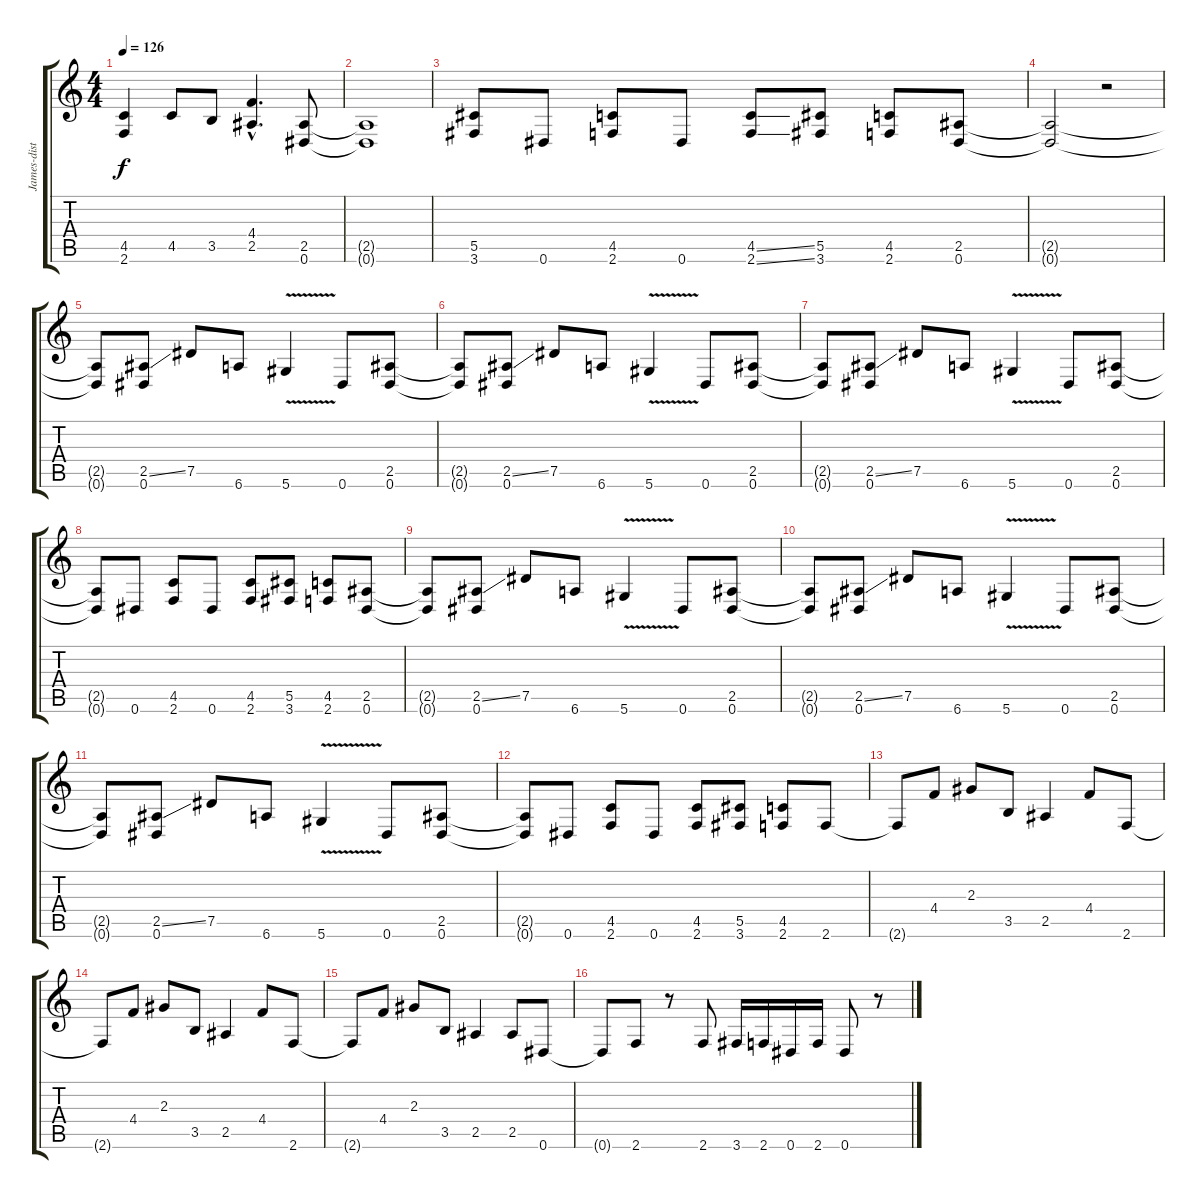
\track ("James-dist" "James-dist") {instrument distortionguitar}
\staff {score tabs}
\tuning (Eb4 Bb3 Gb3 Db3 Ab2 Eb2) {hide}
\ts (4 4)
\tempo 126
\clef g2
\ks c
(4.5 2.6).4{dy f} 4.5.8 3.5.8 (4.4{hac} 2.5{hac}).4{d} (2.5 0.6).8 |
(2.5{t} 0.6{t}).1 |
(5.5 3.6).8 0.6.8 (4.5 2.6).8 0.6.8 (4.5{ss} 2.6{ss}).8 (5.5 3.6).8 (4.5 2.6).8 (2.5 0.6).8 |
(2.5{t} 0.6{t}).2 r.2 |
(2.5{t} 0.6{t}).8 (2.5{ss} 0.6).8 7.5.8 6.6.8 5.6{v}.4 0.6.8 (2.5 0.6).8 |
(2.5{t} 0.6{t}).8 (2.5{ss} 0.6).8 7.5.8 6.6.8 5.6{v}.4 0.6.8 (2.5 0.6).8 |
(2.5{t} 0.6{t}).8 (2.5{ss} 0.6).8 7.5.8 6.6.8 5.6{v}.4 0.6.8 (2.5 0.6).8 |
(2.5{t} 0.6{t}).8 0.6.8 (4.5 2.6).8 0.6.8 (4.5 2.6).8 (5.5 3.6).8 (4.5 2.6).8 (2.5 0.6).8 |
(2.5{t} 0.6{t}).8 (2.5{ss} 0.6).8 7.5.8 6.6.8 5.6{v}.4 0.6.8 (2.5 0.6).8 |
(2.5{t} 0.6{t}).8 (2.5{ss} 0.6).8 7.5.8 6.6.8 5.6{v}.4 0.6.8 (2.5 0.6).8 |
(2.5{t} 0.6{t}).8 (2.5{ss} 0.6).8 7.5.8 6.6.8 5.6{v}.4 0.6.8 (2.5 0.6).8 |
(2.5{t} 0.6{t}).8 0.6.8 (4.5 2.6).8 0.6.8 (4.5 2.6).8 (5.5 3.6).8 (4.5 2.6).8 2.6.8 |
2.6{t}.8 4.4.8 2.3.8 3.5.8 2.5.4 4.4.8 2.6.8 |
2.6{t}.8 4.4.8 2.3.8 3.5.8 2.5.4 4.4.8 2.6.8 |
2.6{t}.8 4.4.8 2.3.8 3.5.8 2.5.4 2.5.8 0.6.8 |
0.6{t}.8 2.6.8 r.8 2.6.8 3.6.16 2.6.16 0.6.16 2.6.16 0.6.8 r.8
